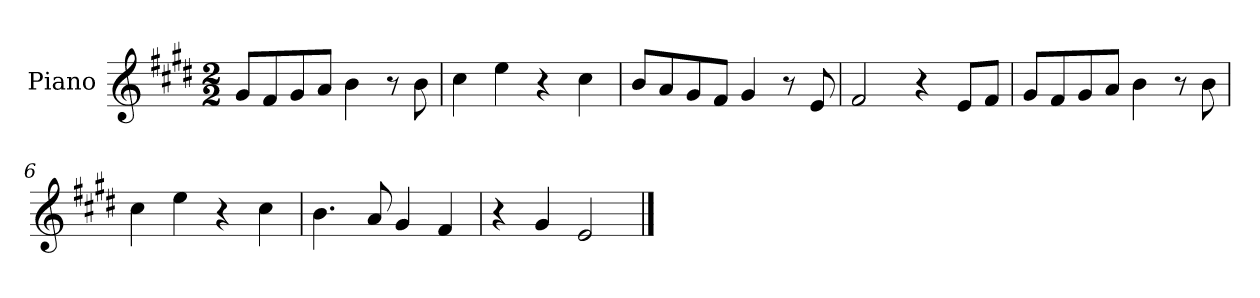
**kern
*part1
*staff1
*I"Piano
*I'Pno
*clefG2
*k[f#c#g#d#]
*M2/2
=1
8g#/L
8f#/
8g#/
8a/J
4b\
8r
8b\
=2
4cc#\
4ee\
4r
4cc#\
=3
8b/L
8a/
8g#/
8f#/J
4g#/
8r
8e/
=4
2f#/
4r
8e/L
8f#/J
=5
8g#/L
8f#/
8g#/
8a/J
4b\
8r
8b\
=6
4cc#\
4ee\
4r
4cc#\
=7
4.b\
8a/
4g#/
4f#/
=8
4r
4g#/
2e/
==
*-
